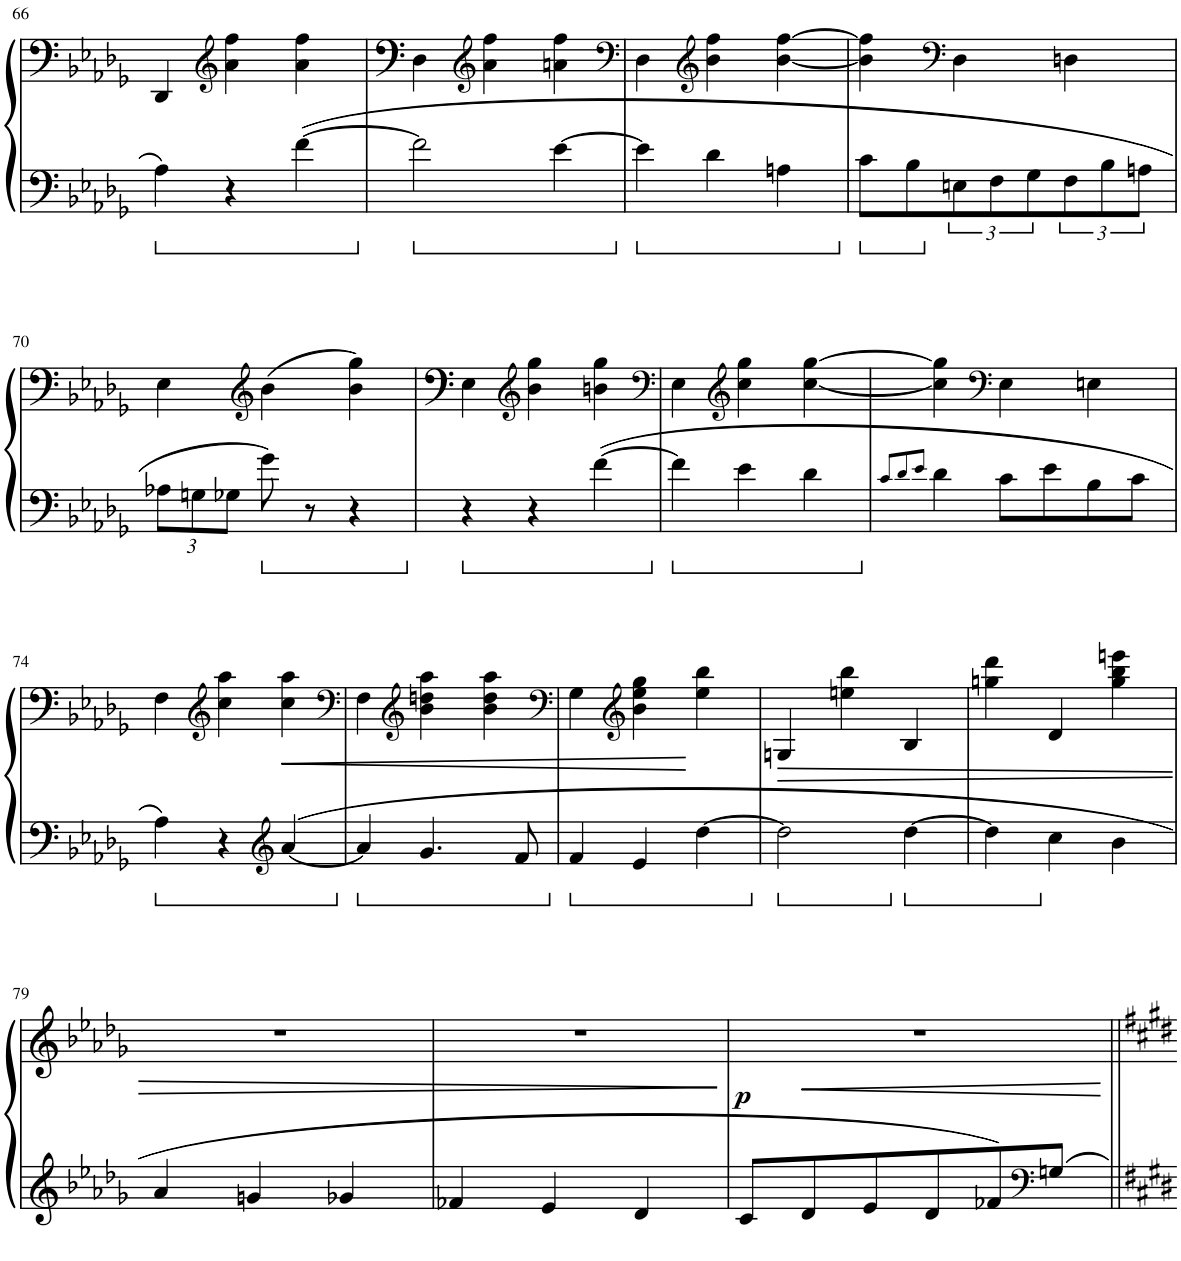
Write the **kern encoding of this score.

**kern	**kern	**dynam
*part1	*part1	*part1
*staff2	*staff1	*staff1/2
*I"Piano	*	*
*I'Pno.	*	*
!!LO:PB:g=z
*clefG2	*clefF4	*
*k[f#c#g#d#]	*k[f#c#g#d#]	*
*M3/4	*M3/4	*
=66	=66	=66
4A-\	4DD-/	.
*	*clefG2	*
4r	4a-\ 4ff\	.
[4f\	4a-\ 4ff\	.
=67	=67	=67
2f\]	4D-\	.
*	*clefG2	*
.	4a-\ 4ff\	.
[4e-\	4an\ 4ff\	.
=68	=68	=68
*	*clefF4	*
4e-\]	4D-\	.
*	*clefG2	*
4d-\	4b-\ 4ff\	.
4An\	[4b-\ [4ff\	.
=69	=69	=69
8c\L	4b-\] 4ff\]	.
8B-\	.	.
*	*clefF4	*
12En\	4D-\	.
12F\	.	.
12G-\	.	.
12F\	4Dn\	.
12B-\	.	.
12An\J	.	.
!!LO:LB:g=z
=70	=70	=70
*Xbrackettup	*	*
12A-X\L	4E-\	.
12Gn\	.	.
12G-X\J	.	.
*	*clefG2	*
8g-\	(4b-\	.
8r	.	.
4r	4b-\ 4gg-\)	.
=71	=71	=71
4r	4E-\	.
*	*clefG2	*
4r	4b-\ 4gg-\	.
[4f\	4bn\ 4gg-\	.
=72	=72	=72
*	*clefF4	*
4f\]	4E-\	.
*	*clefG2	*
4e-\	4cc\ 4gg-\	.
4d-\	[4cc\ [4gg-\	.
=73	=73	=73
8qc/L	.	.
8qd-/	.	.
8qe-/J	.	.
4d-\	4cc\] 4gg-\]	.
*	*clefF4	*
8c\L	4E-\	.
8e-\	.	.
8B-\	4En\	.
8c\J	.	.
!!LO:LB:g=z
=74	=74	=74
4A-\	4F\	.
*	*clefG2	*
4r	4cc\ 4aa-\	.
*clefG2	*	*
!	!	!LO:HP:b
[4a-/	4cc\ 4aa-\	<
=75	=75	=75
*	*clefF4	*
4a-/]	4F\	.
*	*clefG2	*
4.g-/	4b-\ 4ddn\ 4aa-\	.
.	4b-\ 4dd\ 4aa-\	.
8f/	.	.
=76	=76	=76
*	*clefF4	*
4f/	4G-\	.
*	*clefG2	*
4e-/	4b-\ 4ee-\ 4gg-\	.
[4dd-\	4ee-\ 4bb-\	[
=77	=77	=77
!	!	!LO:HP:b
2dd-\]	4Gn/	>
.	4een\ 4bb-\	.
[4dd-\	4B-/	.
=78	=78	=78
4dd-\]	4ggn\ 4ddd-\	.
4cc\	4d-/	.
4b-\	4gg\ 4bb-\ 4eeen\	.
!!LO:LB:g=z
=79	=79	=79
4a-/	2.r	.
4gn/	.	.
4g-X/	.	.
=80	=80	=80
4f-X/	2.r	.
4e-/	.	.
4d-/	.	.
.	.	]
=81	=81	=81
*	*^	*
!	!	!	!LO:DY:b
8c/L	2.r	8ryy	p
8d-/	.	8ryy	.
8e-/	.	2ryy	.
8d-/	.	.	.
8f-X/	.	.	.
*clefF4	*	*	*
8Gn/J	.	.	.
*	*v	*v	*
=||	=||	=||
*-	*-	*-
